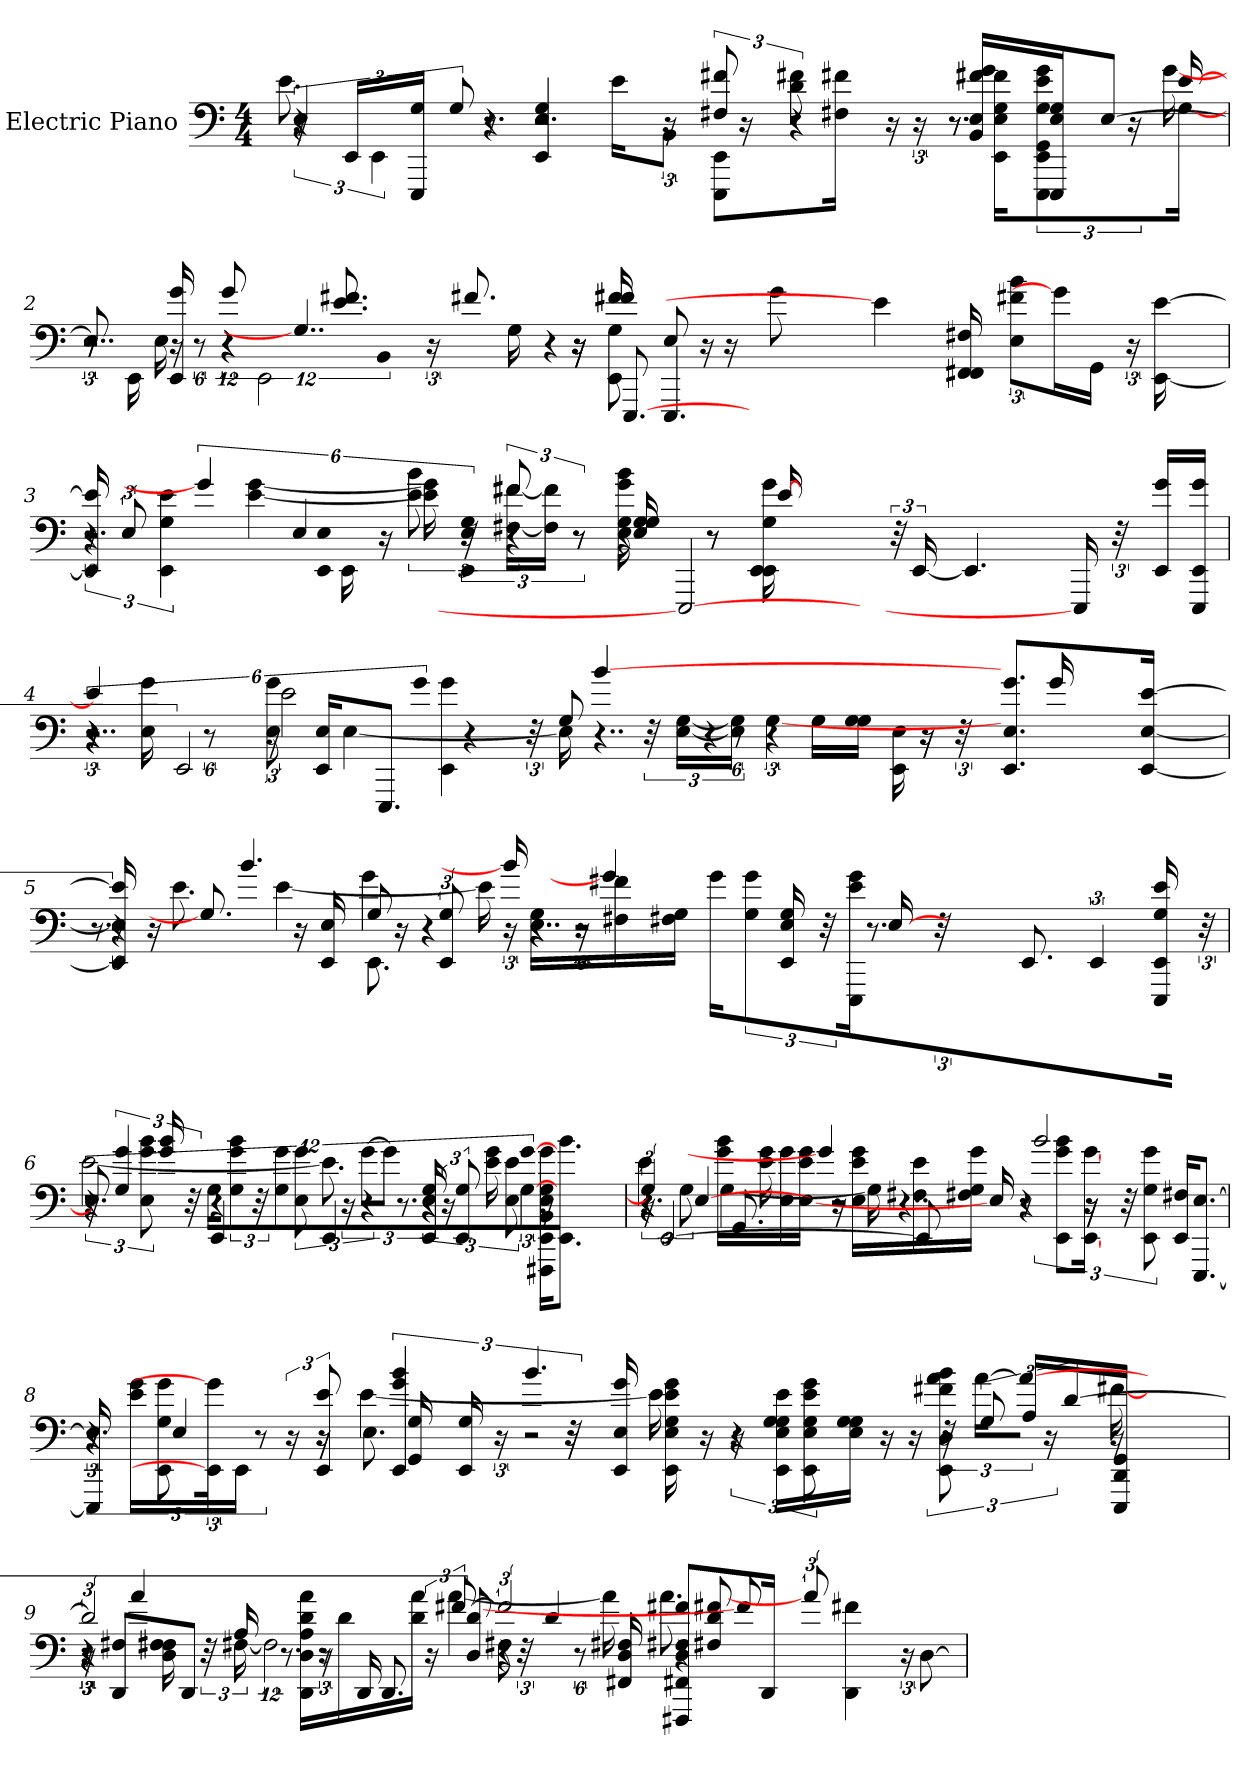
**kern
*part1
*staff1
*I"Electric Piano
*I'E.Pno
*clefF4
*M4/4
*MM120
=1
*^
*	*^
*	*	*^
*	*	*	*^
4E	8.e	16r	12r	6r
.	.	16EE/LL	.	.
.	.	.	6EE	.
.	.	16EEE/ 16GJJ	.	.
.	.	.	.	12G
.	8.r	4r	.	.
4EE 4G 4E	.	.	2r	2.r
.	16e\KL	.	.	.
.	12BB\J	16r	.	.
8EE\ 8EEEL	.	12f#X 12F#X	.	.
.	16r	.	.	.
.	8d 8f#X	6r	.	.
16F#X\ 16f#XJk	.	.	.	.
16r	.	.	.	.
.	24r	.	.	.
16BB/ 16E 16g 16f#XLL	16EE\ 16E 16G 16f#XKL	8.r	8.r	.
16G/ 16E 16EEEJ	12GG\ 12EE 12EEE 12G 12e 12gJ	.	.	.
[8E/J	.	.	.	.
.	24r	.	.	.
.	[16G	[16e	[16g	.
=2	=2	=2	=2	=2
8E]	12r	8r	8r	2..r
.	16EE	.	.	.
16r	.	16EE 16g	16E	.
.	48%5r	.	.	.
8g	.	48%7r	48%11r	.
.	2EE	.	.	.
4..G]	.	.	.	.
.	.	8.f#X 8.e	.	.
.	.	.	12BB	.
.	.	.	16G	.
.	.	24r	.	.
.	.	8.f#X	4r	.
16r	16r	16r	.	.
16f#X 16f#X	8EE 8G	[8.EEE	16r	.
4.EEE	.	.	[8g	8E
.	16r	.	.	.
.	2..ryy	2..ryy	2..ryy	2..ryy
4e]	.	.	.	.
16FF#X 16F#X 16FF#X	.	.	.	.
12f#X\ 12b 12EL	.	.	.	.
16g]	.	.	.	.
16GG\Jk	.	.	.	.
24r	.	.	.	.
[16EE [16e	.	.	.	.
*	*	*	*v	*v
=3	=3	=3	=3
16EE] 16e]	12r	3r	4.r
12E	.	.	.
.	6e 6EE 6G	.	.
24%5g]	.	.	.
.	[4e [4g	.	.
.	.	4E	.
6E 6EE	.	.	.
.	.	.	16EE
.	.	.	16r
.	16e] 16g]	.	12b 12e
6EE 6E 6G	.	.	.
.	48r	.	.
.	[24F#X\ [24f#XLL	12f#X	6r
.	24F#\] 24f#]JJ	.	.
.	12r	12r	.
2EEE_	.	.	.
.	16b 16g 16E 16G	16G 16E 16G	4r
.	8r	8r	.
.	16G 16EE 16EE 16g	[16e	.
.	6%5ryy	6%5ryy	6%5ryy
48r	.	.	.
[24EE	.	.	.
4.EE]	.	.	.
16EEE]	.	.	.
48r	.	.	.
16EE/ 16gLL	.	.	.
16EEE/ 16g 16EEJJ	.	.	.
=4	=4	=4	=4
*	*	*^	*^
*	*	*	*	*	*
4e]	12r	8r	4r	12%5r	4..r
.	16g 16E	.	.	.	.
.	.	3EE	.	.	.
.	48%5r	.	.	.	.
16r	12g 12E	.	2e	.	.
16EE/ 16EKL	.	.	.	.	.
.	[4E	.	.	.	.
8.EEE/J	.	.	.	.	.
.	.	.	.	12g	.
.	.	.	.	.	4EE 4g
.	.	24%7r	.	.	.
.	.	.	.	4..r	.
48r	.	.	.	.	.
8G	16E]	.	.	.	.
.	48r	.	.	.	.
.	[24E\ [24GLL	.	.	.	.
.	.	.	.	.	4r
48%5r	24E\] 24G]JJ	.	.	.	.
.	[4G	[4b	6r	.	.
16G\LL	.	.	.	.	.
16G\ 16GJJ	.	.	.	.	.
.	.	.	16E 16EE	.	.
16r	.	.	.	[16g	16r
.	.	.	48r	.	.
8.EE/ 8.E 8.gL	4ryy	4ryy	4ryy	4ryy	4ryy
[16EE/ [16e [16EJk	.	.	.	.	.
=5	=5	=5	=5	=5	=5
16EE] 16e] 16E]	12r	8.r	4r	3r	3r
16r	.	.	.	.	.
.	8.e	.	.	.	.
8.G]	.	.	.	.	.
.	.	4.b	.	.	.
.	.	.	[4e	.	.
.	16r	.	.	.	.
16EE 16E	.	.	.	.	.
.	8.EE	.	.	12G	4g
16r	.	.	.	.	.
.	.	.	.	12%7r	.
12G 12EE	.	.	.	.	.
.	.	.	16e]	.	.
16b]	24r	.	.	.	.
.	16E\ 16GLL	4.r	4..r	.	.
24r	.	.	.	.	12%5r
4g]	16f#X\ 16F#X	.	.	.	.
.	16G\ 16F#XJJ	.	.	.	.
.	16g\KL	.	.	.	.
.	12g\ 12GJ	.	.	.	.
16G 16EE 16E	.	.	.	.	.
.	48r	.	.	.	.
.	16g 16EEE 16e	.	.	.	.
8.r	.	[16E	.	.	.
.	48r	.	.	.	.
.	2ryy	2ryy	2ryy	2ryy	2ryy
8.EE	.	.	.	.	.
6EE	.	.	.	.	.
16EE 16G 16EEE 16e	.	.	.	.	.
.	16ryy	16ryy	16ryy	16ryy	16ryy
48r	.	.	.	.	.
*	*	*	*	*v	*v
=6	=6	=6	=6	=6
8.E]	[2e	16r	6r	12%11r
.	.	6g 6G	.	.
.	.	.	12E 12g 12b	.
16g 16b	.	.	.	.
.	.	48r	.	.
4EE	.	16G\KL	4r	.
.	.	12G\ 12g 12bJ	.	.
.	.	48r	.	.
.	.	8G 8g	.	.
4EE	8.e]	.	12g 12E	.
.	.	24r	.	.
.	.	[12g\L	6r	.
.	.	12g\J]	.	.
.	8.r	.	.	.
16EE 16E 16G	.	6r	6r	.
24r	.	.	.	.
12G 12EE	.	.	.	.
.	16e 16g	.	.	.
.	.	[12G	12e 12E	[12g
16g\ 16EE 16E 16G 16FFF#X 16BBKL	16r	.	.	.
8.b\ 8.EEJ	8.ryy	8.ryy	8.ryy	8.ryy
=7	=7	=7	=7	=7
*	*	*	*	*^
6G]	4e	16r	6r	4r	4.r
.	.	[2EE	.	.	.
[4E	.	.	12G	.	.
.	16b\ 16gLL	.	[4G	8.GG	.
.	16E\ 16g	.	.	.	.
.	16E\ 16g 16eJJ	.	.	.	16e 16g
4g]	.	.	.	.	.
.	16r	.	.	2r	2r
.	16g\ 16e 16ELL	.	16G]	.	.
.	16e\ 16F#X	8EE]	4..r	.	.
.	16F#X\ 16g 16GJJ	.	.	.	.
16E]	.	.	.	.	.
.	8r	4r	.	.	.
3b	.	.	.	.	.
.	8b\ 8g 8EEL	.	.	.	.
.	[16g\ [16EEJk	16r	.	16r	16r
.	12%5ryy	12%5ryy	12%5ryy	12%5ryy	12%5ryy
48r	.	.	.	.	.
12EE 12g 12G	.	.	.	.	.
16F#X/ 16EEKL	.	.	.	.	.
[8.E/ [8.EEEJ	.	.	.	.	.
*	*	*	*	*v	*v
=8	=8	=8	=8	=8
16E] 16EEE]	12r	12r	4r	4.r
16g\ 16eLL	.	.	.	.
.	12g 12G 12EE	4E	.	.
48g] 48EE]	.	.	.	.
16EE\JJ	.	.	.	.
.	12r	.	.	.
24r	.	.	.	.
12e 12EE	16r	.	16r	.
.	[4e	.	8.E	.
6g 6EE 6b	.	16G 16GG	.	.
.	.	.	.	16G 16EE
.	.	24r	.	.
.	.	4.b	.	2r
48r	.	.	16r	.
16EE 16g 16E	.	.	.	.
.	16e]	.	16g 16EE 16E 16e 16G	.
16r	.	.	.	.
.	24r	.	4r	.
16G\ 16EE 16E 16e 16GLL	.	.	.	.
.	12EE 12G 12g 12E 12e	.	.	.
16E\ 16G 16GJJ	.	.	.	.
.	16r	.	.	.
16r	.	.	.	.
.	12EE 12b 12f#X 12a 12D	48r	.	.
12G	.	[24a\KL	.	.
.	.	8a\J_	16A/LL	.
.	24r	.	.	.
[6d	.	.	.	.
.	[16f#X	.	16GG/ 16DD 16EEEJJ	16r
.	12ryy	12ryy	12ryy	12ryy
=9	=9	=9	=9	=9
3d]	16r	12r	6r	4r
.	8F#X/ 8DDL	.	.	.
.	.	4a	.	.
.	.	.	16F#X 16D 16F#X	.
.	8DD/J	.	.	.
.	.	.	48r	.
.	.	.	[24F#X	16A
.	.	.	24%7F#]	.
.	16d\ 16D 16a 16A 16DDLL	.	.	8.r
16r	.	12r	.	.
.	16d\	.	.	.
16DD	.	.	.	.
.	.	8.DD	.	.
.	16a\ 16dJJ	.	.	.
24r	.	.	.	.
[12f#X	[4a	.	.	12d 12D
3f#]	.	.	8F#X	48%5r
.	.	48r	.	.
.	.	4d	.	.
.	.	.	.	16D 16F#X 16FF#X
.	.	.	48%5r	.
.	16a]	.	.	4r
.	8F#X/ 8FFF#X 8D 8f#X 8FF#XL	.	8.a	.
.	.	8d 8F#X 8f#X	.	.
8f#]	.	.	.	.
.	16DD/Jk	.	.	.
.	24%13ryy	24%13ryy	24%13ryy	24%13ryy
12a]	.	.	.	.
4f#X 4DD	.	.	.	.
24r	.	.	.	.
[8D	.	.	.	.
*v	*v	*v	*v	*v
=
*-
